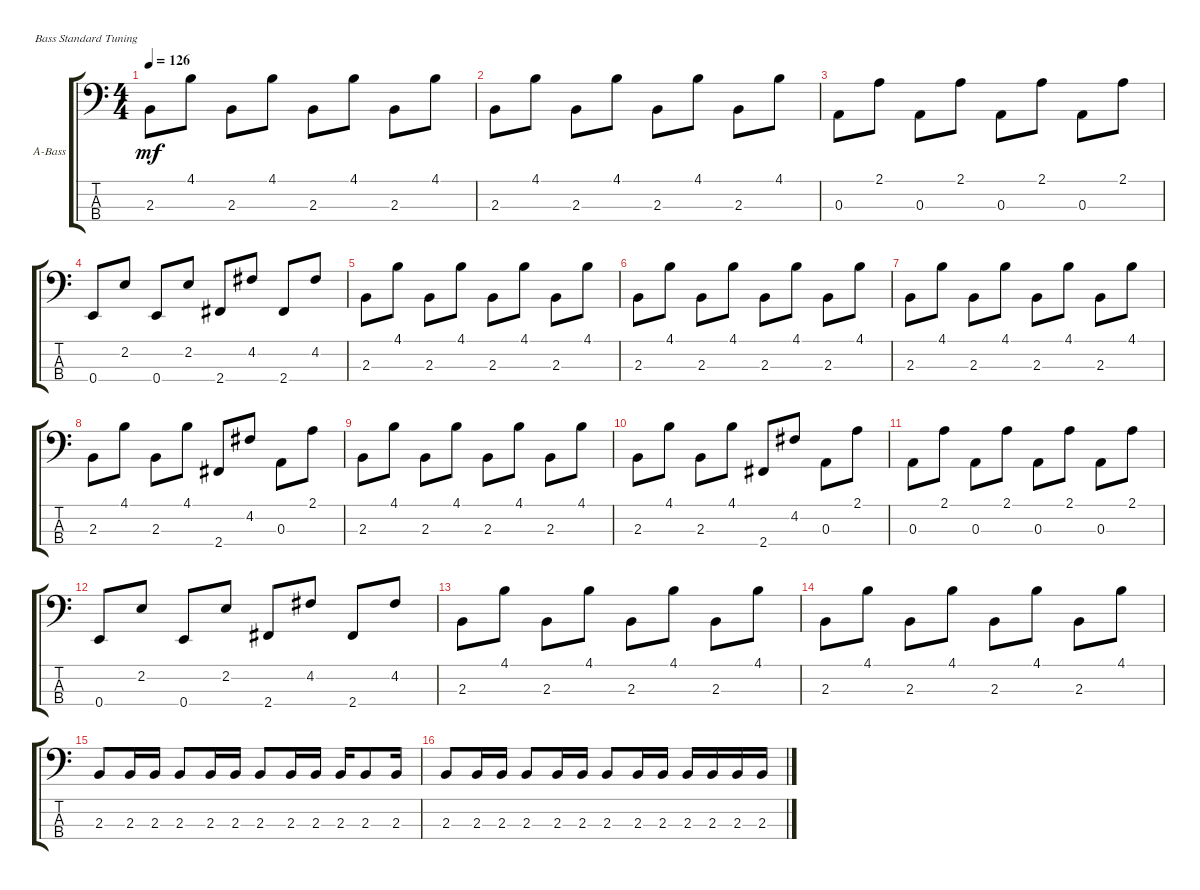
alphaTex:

\bracketExtendMode groupsimilarinstruments
\firstSystemTrackNameOrientation horizontal
\otherSystemsTrackNameOrientation horizontal
\track ("Acoustic Bass" "A-Bass") {instrument acousticbass}
\staff {score tabs}
\tuning (G2 D2 A1 E1)
\ts (4 4)
\tempo 126
\clef f4
\scale
0.333333
\ks c
2.3.8{dy mf} 4.1.8 2.3.8 4.1.8 2.3.8 4.1.8 2.3.8 4.1.8 |
\scale
0.333333 2.3.8 4.1.8 2.3.8 4.1.8 2.3.8 4.1.8 2.3.8 4.1.8 |
\scale
0.333333 0.3.8 2.1.8 0.3.8 2.1.8 0.3.8 2.1.8 0.3.8 2.1.8 |
\scale
0.333333 0.4.8 2.2.8 0.4.8 2.2.8 2.4.8 4.2.8 2.4.8 4.2.8 |
\scale
0.333333 2.3.8 4.1.8 2.3.8 4.1.8 2.3.8 4.1.8 2.3.8 4.1.8 |
\scale
0.333333 2.3.8 4.1.8 2.3.8 4.1.8 2.3.8 4.1.8 2.3.8 4.1.8 |
\scale
0.333333 2.3.8 4.1.8 2.3.8 4.1.8 2.3.8 4.1.8 2.3.8 4.1.8 |
\scale
0.333333 2.3.8 4.1.8 2.3.8 4.1.8 2.4.8 4.2.8 0.3.8 2.1.8 |
\scale
0.333333 2.3.8 4.1.8 2.3.8 4.1.8 2.3.8 4.1.8 2.3.8 4.1.8 |
\scale
0.333333 2.3.8 4.1.8 2.3.8 4.1.8 2.4.8 4.2.8 0.3.8 2.1.8 |
\scale
0.333333 0.3.8 2.1.8 0.3.8 2.1.8 0.3.8 2.1.8 0.3.8 2.1.8 |
\scale
0.333333 0.4.8 2.2.8 0.4.8 2.2.8 2.4.8 4.2.8 2.4.8 4.2.8 |
\scale
0.333333 2.3.8 4.1.8 2.3.8 4.1.8 2.3.8 4.1.8 2.3.8 4.1.8 |
\scale
0.333333 2.3.8 4.1.8 2.3.8 4.1.8 2.3.8 4.1.8 2.3.8 4.1.8 |
\scale
0.333333 2.3.8 2.3.16 2.3.16 2.3.8 2.3.16 2.3.16 2.3.8 2.3.16 2.3.16 2.3.16 2.3.8 2.3.16 |
\scale
0.333333 2.3.8 2.3.16 2.3.16 2.3.8 2.3.16 2.3.16 2.3.8 2.3.16 2.3.16 2.3.16 2.3.16 2.3.16 2.3.16
